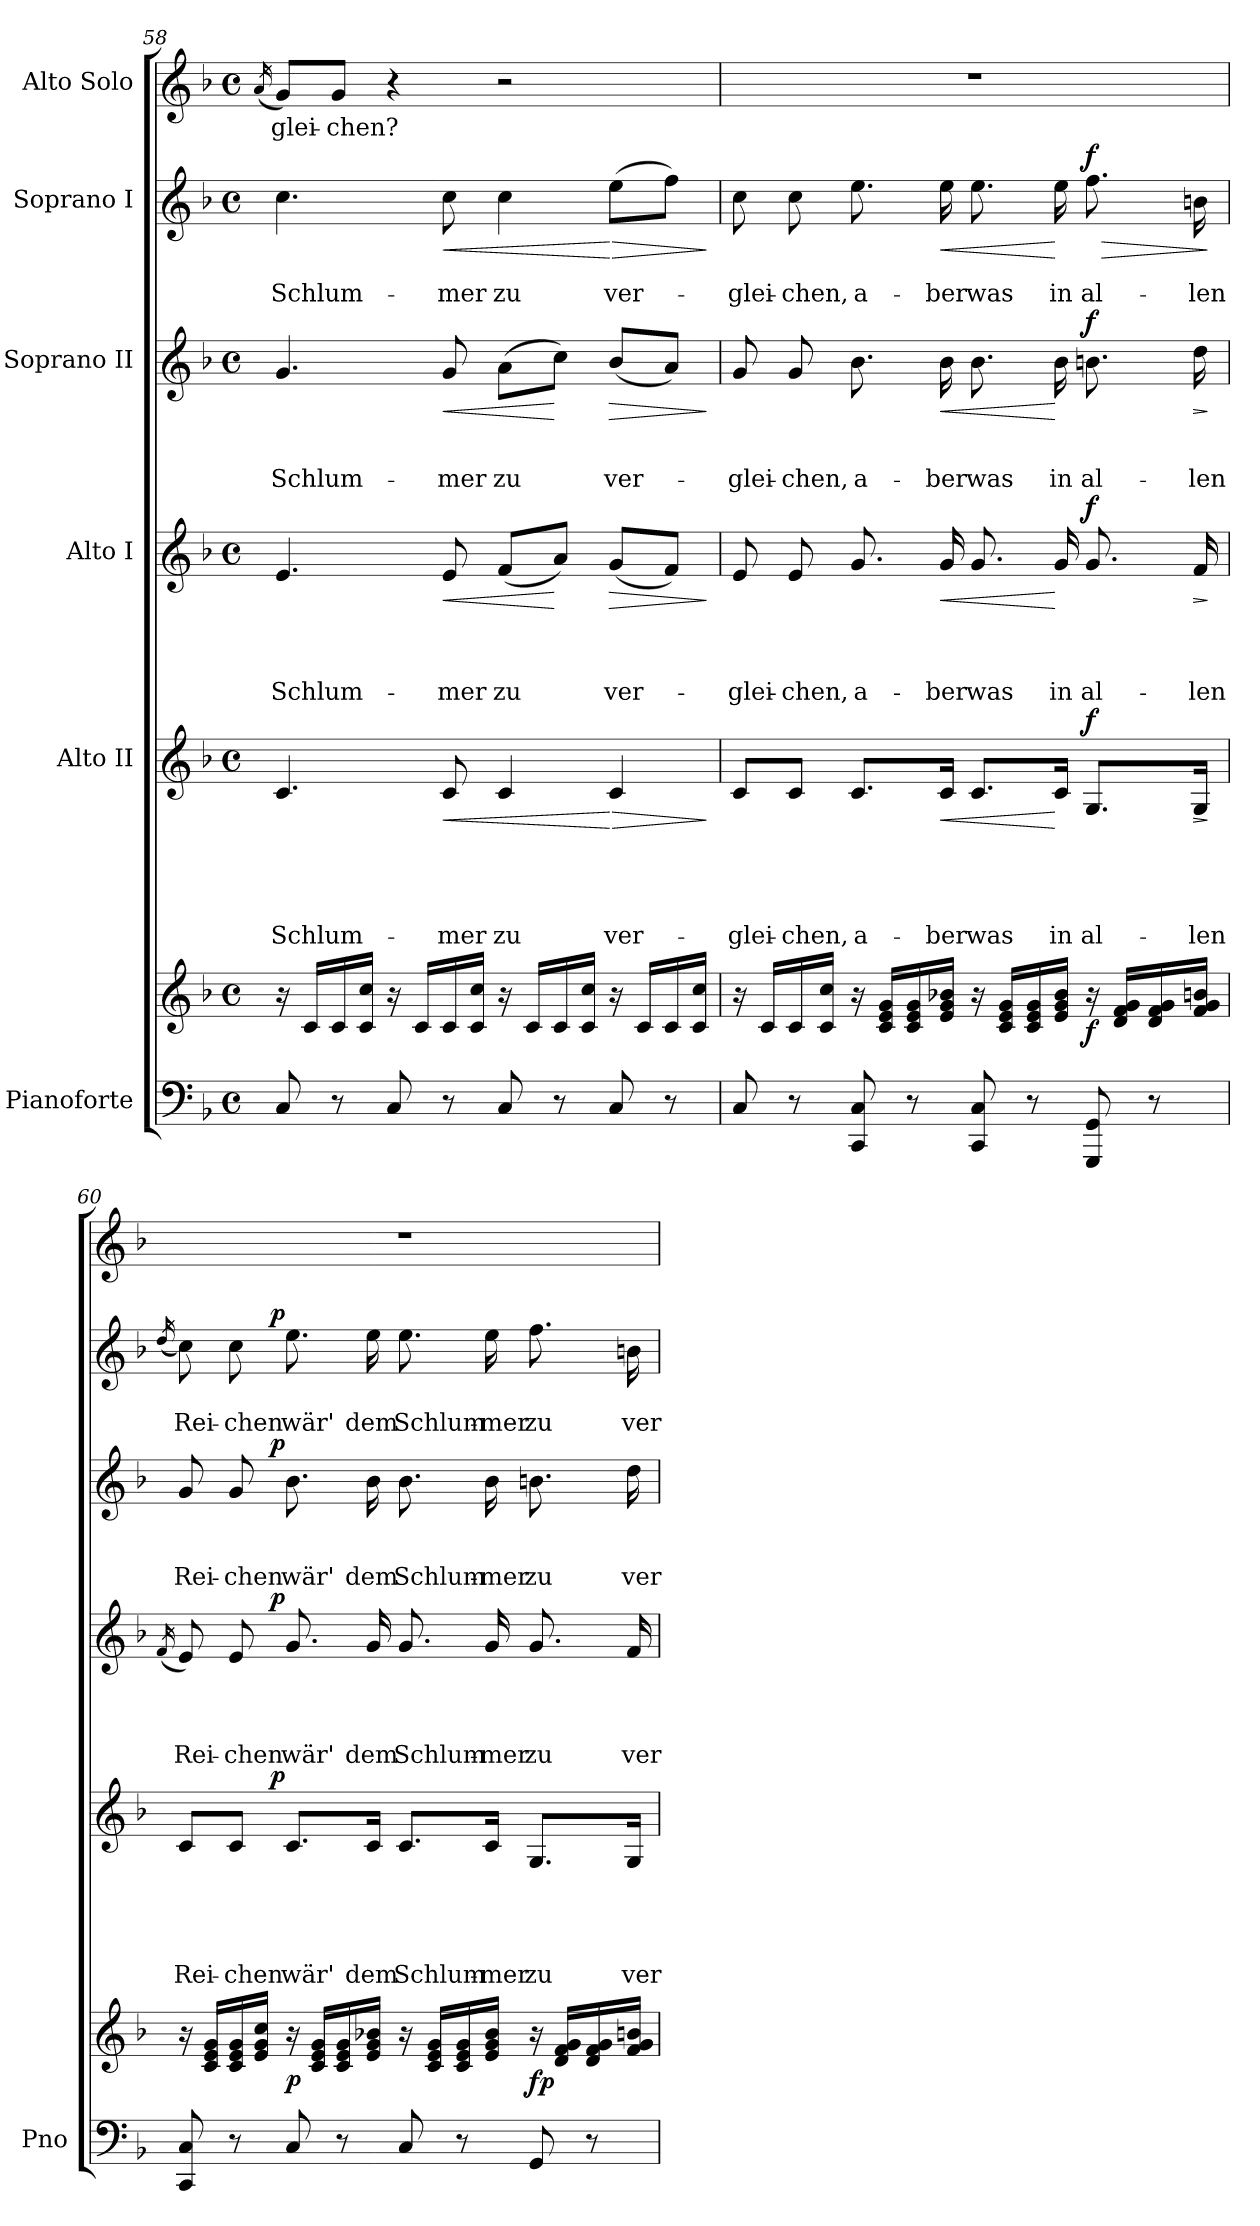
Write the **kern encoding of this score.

**kern	**kern	**dynam	**kern	**text	**text	**text	**text	**text	**dynam	**kern	**text	**text	**text	**text	**dynam	**kern	**text	**text	**text	**dynam	**kern	**text	**text	**dynam	**kern	**text
*part6	*part6	*part6	*part5	*part5	*part5	*part5	*part5	*part5	*part5	*part4	*part4	*part4	*part4	*part4	*part4	*part3	*part3	*part3	*part3	*part3	*part2	*part2	*part2	*part2	*part1	*part1
*staff7	*staff6	*staff6/7	*staff5	*staff5	*staff5	*staff5	*staff5	*staff5	*staff5	*staff4	*staff4	*staff4	*staff4	*staff4	*staff4	*staff3	*staff3	*staff3	*staff3	*staff3	*staff2	*staff2	*staff2	*staff2	*staff1	*staff1
*I"Pianoforte	*	*	*I"Alto II	*	*	*	*	*	*	*I"Alto I	*	*	*	*	*	*I"Soprano II	*	*	*	*	*I"Soprano I	*	*	*	*I"Alto Solo	*
*I'Pno	*	*	*	*	*	*	*	*	*	*	*	*	*	*	*	*	*	*	*	*	*	*	*	*	*	*
*clefF4	*clefG2	*	*clefG2	*	*	*	*	*	*	*clefG2	*	*	*	*	*	*clefG2	*	*	*	*	*clefG2	*	*	*	*clefG2	*
*k[b-]	*k[b-]	*	*k[b-]	*	*	*	*	*	*	*k[b-]	*	*	*	*	*	*k[b-]	*	*	*	*	*k[b-]	*	*	*	*k[b-]	*
*F:	*F:	*	*F:	*	*	*	*	*	*	*F:	*	*	*	*	*	*F:	*	*	*	*	*F:	*	*	*	*F:	*
*M4/4	*M4/4	*	*M4/4	*	*	*	*	*	*	*M4/4	*	*	*	*	*	*M4/4	*	*	*	*	*M4/4	*	*	*	*M4/4	*
*met(c)	*met(c)	*	*met(c)	*	*	*	*	*	*	*met(c)	*	*	*	*	*	*met(c)	*	*	*	*	*met(c)	*	*	*	*met(c)	*
=58	=58	=58	=58	=58	=58	=58	=58	=58	=58	=58	=58	=58	=58	=58	=58	=58	=58	=58	=58	=58	=58	=58	=58	=58	=58	=58
.	.	.	.	.	.	.	.	.	.	.	.	.	.	.	.	.	.	.	.	.	.	.	.	.	(16qa/	.
8C/	16r	.	4.c/	.	.	.	.	Schlum-	.	4.e/	.	.	.	Schlum-	.	4.g/	.	.	Schlum-	.	4.cc\	.	Schlum-	.	8g/L)	-glei-
.	16c/LL	.	.	.	.	.	.	.	.	.	.	.	.	.	.	.	.	.	.	.	.	.	.	.	.	.
8r	16c/	.	.	.	.	.	.	.	.	.	.	.	.	.	.	.	.	.	.	.	.	.	.	.	8g/J	-chen?
.	16c/ 16cc/JJ	.	.	.	.	.	.	.	.	.	.	.	.	.	.	.	.	.	.	.	.	.	.	.	.	.
8C/	16r	.	.	.	.	.	.	.	.	.	.	.	.	.	.	.	.	.	.	.	.	.	.	.	4r	.
.	16c/LL	.	.	.	.	.	.	.	.	.	.	.	.	.	.	.	.	.	.	.	.	.	.	.	.	.
!	!	!	!	!	!	!	!	!	!LO:HP:b	!	!	!	!	!	!LO:HP:b	!	!	!	!	!LO:HP:b	!	!	!	!LO:HP:b	!	!
8r	16c/	.	8c/	.	.	.	.	-mer	<	8e/	.	.	.	-mer	<	8g/	.	.	-mer	<	8cc\	.	-mer	<	.	.
.	16c/ 16cc/JJ	.	.	.	.	.	.	.	.	.	.	.	.	.	.	.	.	.	.	.	.	.	.	.	.	.
8C/	16r	.	4c/	.	.	.	.	zu	.	(8f/L	.	.	.	zu	.	(8a\L	.	.	zu	.	4cc\	.	zu	.	2r	.
.	16c/LL	.	.	.	.	.	.	.	.	.	.	.	.	.	.	.	.	.	.	.	.	.	.	.	.	.
8r	16c/	.	.	.	.	.	.	.	.	8a/J)	.	.	.	.	[	8cc\J)	.	.	.	[	.	.	.	.	.	.
.	16c/ 16cc/JJ	.	.	.	.	.	.	.	.	.	.	.	.	.	.	.	.	.	.	.	.	.	.	.	.	.
!	!	!	!	!	!	!	!	!	!LO:HP:n=1:b	!	!	!	!	!	!LO:HP:b	!	!	!	!	!LO:HP:b	!	!	!	!LO:HP:n=1:b	!	!
8C/	16r	.	4c/	.	.	.	.	ver-	[ >	(8g/L	.	.	.	ver-	>	(8b-/L	.	.	ver-	>	(8ee\L	.	ver-	[ >	.	.
.	16c/LL	.	.	.	.	.	.	.	.	.	.	.	.	.	.	.	.	.	.	.	.	.	.	.	.	.
8r	16c/	.	.	.	.	.	.	.	.	8f/J)	.	.	.	.	.	8a/J)	.	.	.	.	8ff\J)	.	.	.	.	.
.	16c/ 16cc/JJ	.	.	.	.	.	.	.	.	.	.	.	.	.	.	.	.	.	.	.	.	.	.	.	.	.
.	.	.	.	.	.	.	.	.	]	.	.	.	.	.	]	.	.	.	.	]	.	.	.	]	.	.
=59	=59	=59	=59	=59	=59	=59	=59	=59	=59	=59	=59	=59	=59	=59	=59	=59	=59	=59	=59	=59	=59	=59	=59	=59	=59	=59
8C/	16r	.	8c/L	.	.	.	.	-glei-	.	8e/	.	.	.	-glei-	.	8g/	.	.	-glei-	.	8cc\	.	-glei-	.	1r	.
.	16c/LL	.	.	.	.	.	.	.	.	.	.	.	.	.	.	.	.	.	.	.	.	.	.	.	.	.
8r	16c/	.	8c/J	.	.	.	.	-chen,	.	8e/	.	.	.	-chen,	.	8g/	.	.	-chen,	.	8cc\	.	-chen,	.	.	.
.	16c/ 16cc/JJ	.	.	.	.	.	.	.	.	.	.	.	.	.	.	.	.	.	.	.	.	.	.	.	.	.
8CC/ 8C/	16r	.	8.c/L	.	.	.	.	a-	.	8.g/	.	.	.	a-	.	8.b-\	.	.	a-	.	8.ee\	.	a-	.	.	.
.	16c/ 16e/ 16g/LL	.	.	.	.	.	.	.	.	.	.	.	.	.	.	.	.	.	.	.	.	.	.	.	.	.
8r	16c/ 16e/ 16g/	.	.	.	.	.	.	.	.	.	.	.	.	.	.	.	.	.	.	.	.	.	.	.	.	.
!	!	!	!	!	!	!	!	!	!LO:HP:b	!	!	!	!	!	!LO:HP:b	!	!	!	!	!LO:HP:b	!	!	!	!LO:HP:b	!	!
.	16e/ 16g/ 16b-X/JJ	.	16c/Jk	.	.	.	.	-ber	<	16g/	.	.	.	-ber	<	16b-\	.	.	-ber	<	16ee\	.	-ber	<	.	.
8CC/ 8C/	16r	.	8.c/L	.	.	.	.	was	.	8.g/	.	.	.	was	.	8.b-\	.	.	was	.	8.ee\	.	was	.	.	.
.	16c/ 16e/ 16g/LL	.	.	.	.	.	.	.	.	.	.	.	.	.	.	.	.	.	.	.	.	.	.	.	.	.
8r	16c/ 16e/ 16g/	.	.	.	.	.	.	.	.	.	.	.	.	.	.	.	.	.	.	.	.	.	.	.	.	.
.	16e/ 16g/ 16b-/JJ	.	16c/Jk	.	.	.	.	in	[	16g/	.	.	.	in	[	16b-\	.	.	in	[	16ee\	.	in	[	.	.
!	!	!LO:DY:b	!	!	!	!	!	!	!LO:DY:b	!	!	!	!	!	!LO:DY:b	!	!	!	!	!LO:DY:b	!	!	!	!LO:HP:b	!	!
!	!	!	!	!	!	!	!	!	!	!	!	!	!	!	!	!	!	!	!	!	!	!	!	!LO:DY:n=1:b	!	!
8GGG/ 8GG/	16r	f	8.G/L	.	.	.	.	al-	f	8.g/	.	.	.	al-	f	8.bn\	.	.	al-	f	8.ff\	.	al-	> f	.	.
.	16d/ 16f/ 16g/LL	.	.	.	.	.	.	.	.	.	.	.	.	.	.	.	.	.	.	.	.	.	.	.	.	.
8r	16d/ 16f/ 16g/	.	.	.	.	.	.	.	.	.	.	.	.	.	.	.	.	.	.	.	.	.	.	.	.	.
!	!	!	!	!	!	!	!	!	!LO:HP:b	!	!	!	!	!	!LO:HP:b	!	!	!	!	!LO:HP:b	!	!	!	!	!	!
.	16f/ 16g/ 16bn/JJ	.	16G/Jk	.	.	.	.	-len	>	16f/	.	.	.	-len	>	16dd\	.	.	-len	>	16bn\	.	-len	.	.	.
.	.	.	.	.	.	.	.	.	]	.	.	.	.	.	]	.	.	.	.	]	.	.	.	]	.	.
!!LO:LB:g=z
=60	=60	=60	=60	=60	=60	=60	=60	=60	=60	=60	=60	=60	=60	=60	=60	=60	=60	=60	=60	=60	=60	=60	=60	=60	=60	=60
.	.	.	.	.	.	.	.	.	.	(16qf/	.	.	.	.	.	.	.	.	.	.	(16qdd/	.	.	.	.	.
*	*	*	*^	*	*	*	*	*	*	*^	*	*	*	*	*	*^	*	*	*	*	*^	*	*	*	*	*
8CC/ 8C/	16r	.	8c/L	8..ryy	.	.	.	.	Rei-	.	8e/)	8..ryy	.	.	.	Rei-	.	8g/	8..ryy	.	.	Rei-	.	8cc\)	8..ryy	.	Rei-	.	1r	.
.	16c/ 16e/ 16g/LL	.	.	.	.	.	.	.	.	.	.	.	.	.	.	.	.	.	.	.	.	.	.	.	.	.	.	.	.	.
8r	16c/ 16e/ 16g/	.	8c/J	.	.	.	.	.	-chen	.	8e/	.	.	.	.	-chen	.	8g/	.	.	.	-chen	.	8cc\	.	.	-chen	.	.	.
.	16e/ 16g/ 16cc/JJ	.	.	.	.	.	.	.	.	.	.	.	.	.	.	.	.	.	.	.	.	.	.	.	.	.	.	.	.	.
!	!	!	!	!	!	!	!	!	!	!LO:DY:a	!	!	!	!	!	!	!LO:DY:a	!	!	!	!	!	!LO:DY:a	!	!	!	!	!LO:DY:a	!	!
.	.	.	.	2ryy	.	.	.	.	.	p	.	2ryy	.	.	.	.	p	.	2ryy	.	.	.	p	.	2ryy	.	.	p	.	.
!	!	!LO:DY:b	!	!	!	!	!	!	!	!	!	!	!	!	!	!	!	!	!	!	!	!	!	!	!	!	!	!	!	!
8C/	16r	p	8.c/L	.	.	.	.	.	wär'	.	8.g/	.	.	.	.	wär'	.	8.b-\	.	.	.	wär'	.	8.ee\	.	.	wär'	.	.	.
.	16c/ 16e/ 16g/LL	.	.	.	.	.	.	.	.	.	.	.	.	.	.	.	.	.	.	.	.	.	.	.	.	.	.	.	.	.
8r	16c/ 16e/ 16g/	.	.	.	.	.	.	.	.	.	.	.	.	.	.	.	.	.	.	.	.	.	.	.	.	.	.	.	.	.
.	16e/ 16g/ 16b-X/JJ	.	16c/Jk	.	.	.	.	.	dem	.	16g/	.	.	.	.	dem	.	16b-\	.	.	.	dem	.	16ee\	.	.	dem	.	.	.
8C/	16r	.	8.c/L	.	.	.	.	.	Schlum-	.	8.g/	.	.	.	.	Schlum-	.	8.b-\	.	.	.	Schlum-	.	8.ee\	.	.	Schlum-	.	.	.
.	16c/ 16e/ 16g/LL	.	.	.	.	.	.	.	.	.	.	.	.	.	.	.	.	.	.	.	.	.	.	.	.	.	.	.	.	.
8r	16c/ 16e/ 16g/	.	.	.	.	.	.	.	.	.	.	.	.	.	.	.	.	.	.	.	.	.	.	.	.	.	.	.	.	.
.	16e/ 16g/ 16b-/JJ	.	16c/Jk	.	.	.	.	.	-mer	.	16g/	.	.	.	.	-mer	.	16b-\	.	.	.	-mer	.	16ee\	.	.	-mer	.	.	.
.	.	.	.	4ryy	.	.	.	.	.	.	.	4ryy	.	.	.	.	.	.	4ryy	.	.	.	.	.	4ryy	.	.	.	.	.
!	!	!LO:DY:b	!	!	!	!	!	!	!	!	!	!	!	!	!	!	!	!	!	!	!	!	!	!	!	!	!	!	!	!
8GG/	16r	fp	8.G/L	.	.	.	.	.	zu	.	8.g/	.	.	.	.	zu	.	8.bn\	.	.	.	zu	.	8.ff\	.	.	zu	.	.	.
.	16d/ 16f/ 16g/LL	.	.	.	.	.	.	.	.	.	.	.	.	.	.	.	.	.	.	.	.	.	.	.	.	.	.	.	.	.
8r	16d/ 16f/ 16g/	.	.	.	.	.	.	.	.	.	.	.	.	.	.	.	.	.	.	.	.	.	.	.	.	.	.	.	.	.
.	16f/ 16g/ 16bn/JJ	.	16G/Jk	.	.	.	.	.	ver-	.	16f/	.	.	.	.	ver-	.	16dd\	.	.	.	ver-	.	16bn\	.	.	ver-	.	.	.
.	.	.	.	32ryy	.	.	.	.	.	.	.	32ryy	.	.	.	.	.	.	32ryy	.	.	.	.	.	32ryy	.	.	.	.	.
*	*	*	*v	*v	*	*	*	*	*	*	*	*	*	*	*	*	*	*v	*v	*	*	*	*	*v	*v	*	*	*	*	*
*	*	*	*	*	*	*	*	*	*	*v	*v	*	*	*	*	*	*	*	*	*	*	*	*	*	*	*	*
=	=	=	=	=	=	=	=	=	=	=	=	=	=	=	=	=	=	=	=	=	=	=	=	=	=	=
*-	*-	*-	*-	*-	*-	*-	*-	*-	*-	*-	*-	*-	*-	*-	*-	*-	*-	*-	*-	*-	*-	*-	*-	*-	*-	*-
